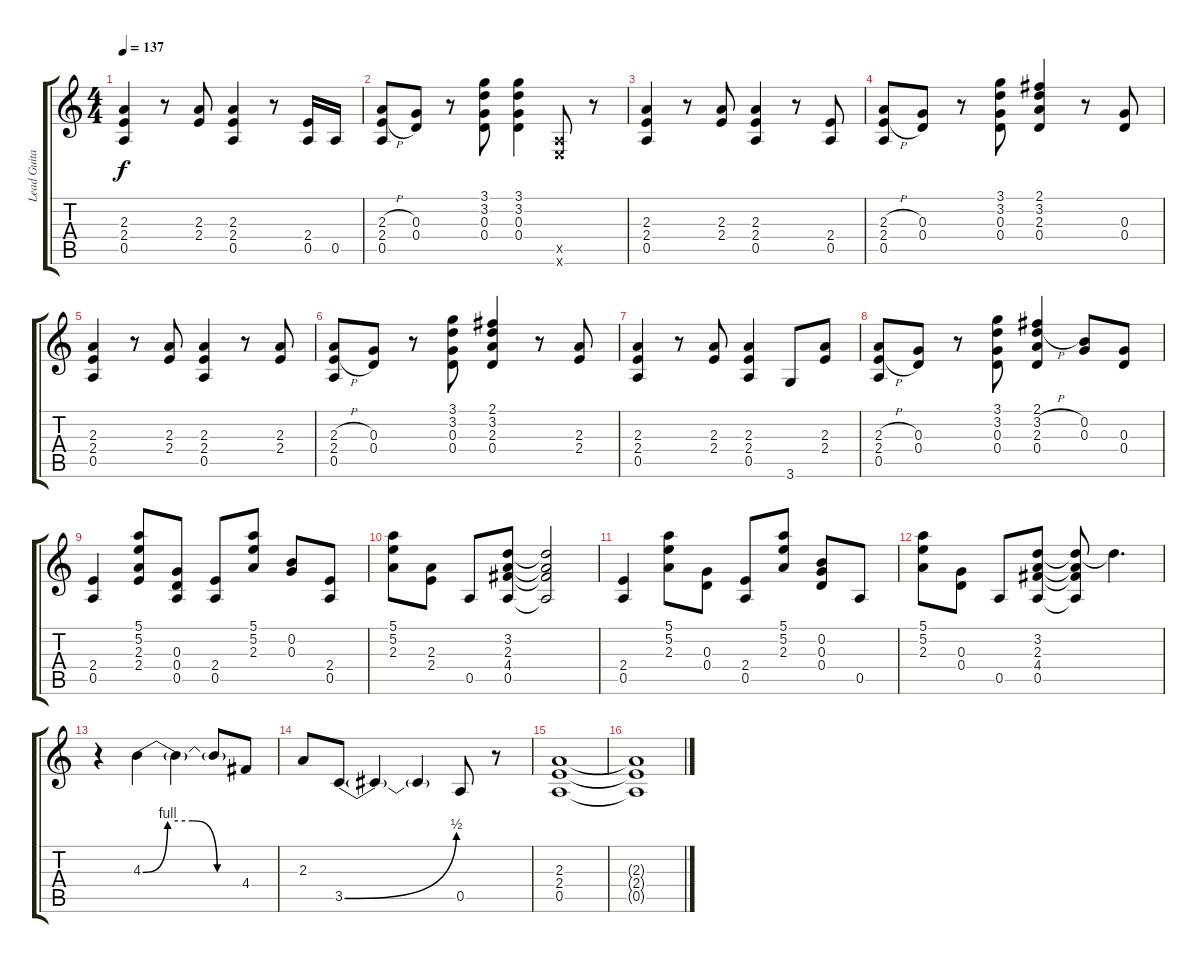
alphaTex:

\track ("Lead Guitar 2" "Lead Guita") {instrument distortionguitar}
\staff {score tabs}
\tuning (E4 B3 G3 D3 A2 E2) {hide}
\ts (4 4)
\tempo 137
\clef g2
\ks c
(2.3 2.4 0.5).4{dy f} r.8 (2.3 2.4).8 (2.3 2.4 0.5).4 r.8 (2.4 0.5).16 0.5.16 |
(2.3{h} 2.4{h} 0.5).8 (0.3 0.4).8 r.8 (3.1 3.2 0.3 0.4).8 (3.1 3.2 0.3 0.4).4 (0.5{x} 0.6{x}).8 r.8 |
(2.3 2.4 0.5).4 r.8 (2.3 2.4).8 (2.3 2.4 0.5).4 r.8 (2.4 0.5).8 |
(2.3{h} 2.4{h} 0.5).8 (0.3 0.4).8 r.8 (3.1 3.2 0.3 0.4).8 (2.1 3.2 2.3 0.4).4 r.8 (0.3 0.4).8 |
(2.3 2.4 0.5).4 r.8 (2.3 2.4).8 (2.3 2.4 0.5).4 r.8 (2.3 2.4).8 |
(2.3{h} 2.4{h} 0.5).8 (0.3 0.4).8 r.8 (3.1 3.2 0.3 0.4).8 (2.1 3.2 2.3 0.4).4 r.8 (2.3 2.4).8 |
(2.3 2.4 0.5).4 r.8 (2.3 2.4).8 (2.3 2.4 0.5).4 3.6.8 (2.3 2.4).8 |
(2.3{h} 2.4{h} 0.5).8 (0.3 0.4).8 r.8 (3.1 3.2 0.3 0.4).8 (2.1 3.2{h} 2.3 0.4).4 (0.2 0.3).8 (0.3 0.4).8 |
(2.4 0.5).4 (5.1 5.2 2.3 2.4).8 (0.3 0.4 0.5).8 (2.4 0.5).8 (5.1 5.2 2.3).8 (0.2 0.3).8 (2.4 0.5).8 |
(5.1 5.2 2.3).8 (2.3 2.4).8 0.5.8 (3.2 2.3 4.4 0.5).8 (3.2{t} 2.3{t} 4.4{t} 0.5{t}).2 |
(2.4 0.5).4 (5.1 5.2 2.3).8 (0.3 0.4).8 (2.4 0.5).8 (5.1 5.2 2.3).8 (0.2 0.3 0.4).8 0.5.8 |
(5.1 5.2 2.3).8 (0.3 0.4).8 0.5.8 (3.2 2.3 4.4 0.5).8 (3.2{t} 2.3{t} 4.4{t} 0.5{t}).8 3.2{t}.4{d} |
r.4 4.3{be (custom 0 0 15 4 30 4 45 0 60 0)}.4 4.3{t}.4 4.3{t}.8 4.4.8 |
2.3.8 3.5{be (bend 0 0 60 2)}.8 3.5{t}.4 3.5{t}.4 0.5.8 r.8 |
(2.3 2.4 0.5).1 |
(2.3{t} 2.4{t} 0.5{t}).1
